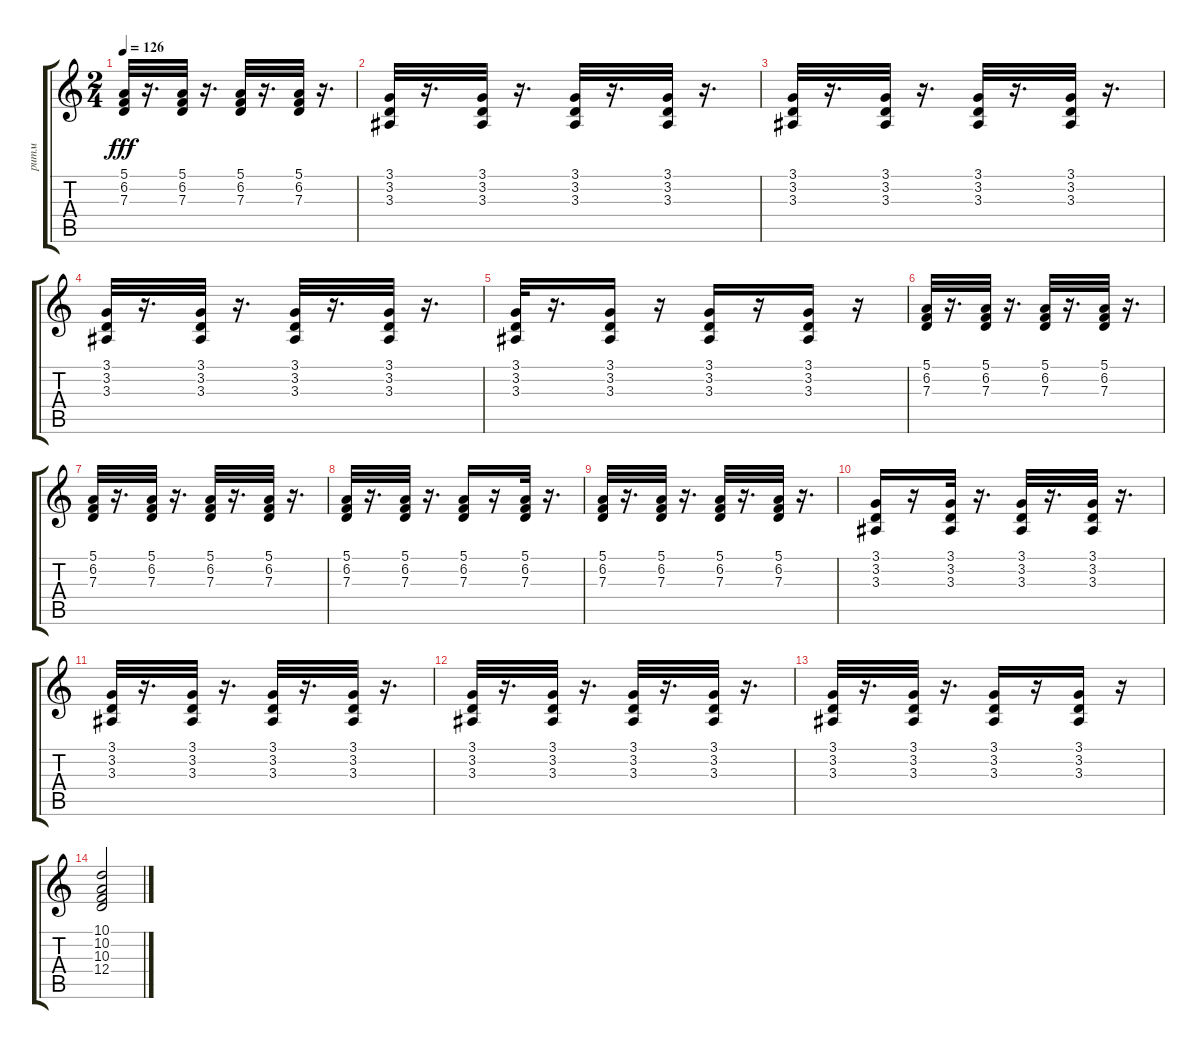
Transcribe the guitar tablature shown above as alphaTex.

\track ("ритм" "ритм") {instrument acousticgrandpiano}
\staff {score tabs}
\tuning (E4 B3 G3 D3 A2 E2) {hide}
\ts (2 4)
\tempo 126
\clef g2
\ks c
(5.1 6.2 7.3).32{dy fff} r.16{d} (5.1 6.2 7.3).32 r.16{d} (5.1 6.2 7.3).32 r.16{d} (5.1 6.2 7.3).32 r.16{d} |
(3.1 3.2 3.3).32 r.16{d} (3.1 3.2 3.3).32 r.16{d} (3.1 3.2 3.3).32 r.16{d} (3.1 3.2 3.3).32 r.16{d} |
(3.1 3.2 3.3).32 r.16{d} (3.1 3.2 3.3).32 r.16{d} (3.1 3.2 3.3).32 r.16{d} (3.1 3.2 3.3).32 r.16{d} |
(3.1 3.2 3.3).32 r.16{d} (3.1 3.2 3.3).32 r.16{d} (3.1 3.2 3.3).32 r.16{d} (3.1 3.2 3.3).32 r.16{d} |
(3.1 3.2 3.3).32 r.16{d} (3.1 3.2 3.3).16 r.16 (3.1 3.2 3.3).16 r.16 (3.1 3.2 3.3).16 r.16 |
(5.1 6.2 7.3).32 r.16{d} (5.1 6.2 7.3).32 r.16{d} (5.1 6.2 7.3).32 r.16{d} (5.1 6.2 7.3).32 r.16{d} |
(5.1 6.2 7.3).32 r.16{d} (5.1 6.2 7.3).32 r.16{d} (5.1 6.2 7.3).32 r.16{d} (5.1 6.2 7.3).32 r.16{d} |
(5.1 6.2 7.3).32 r.16{d} (5.1 6.2 7.3).32 r.16{d} (5.1 6.2 7.3).16 r.16 (5.1 6.2 7.3).32 r.16{d} |
(5.1 6.2 7.3).32 r.16{d} (5.1 6.2 7.3).32 r.16{d} (5.1 6.2 7.3).32 r.16{d} (5.1 6.2 7.3).32 r.16{d} |
(3.1 3.2 3.3).16 r.16 (3.1 3.2 3.3).32 r.16{d} (3.1 3.2 3.3).32 r.16{d} (3.1 3.2 3.3).32 r.16{d} |
(3.1 3.2 3.3).32 r.16{d} (3.1 3.2 3.3).32 r.16{d} (3.1 3.2 3.3).32 r.16{d} (3.1 3.2 3.3).32 r.16{d} |
(3.1 3.2 3.3).32 r.16{d} (3.1 3.2 3.3).32 r.16{d} (3.1 3.2 3.3).32 r.16{d} (3.1 3.2 3.3).32 r.16{d} |
(3.1 3.2 3.3).32 r.16{d} (3.1 3.2 3.3).32 r.16{d} (3.1 3.2 3.3).16 r.16 (3.1 3.2 3.3).16 r.16 |
(10.1 10.2 10.3 12.4).2
